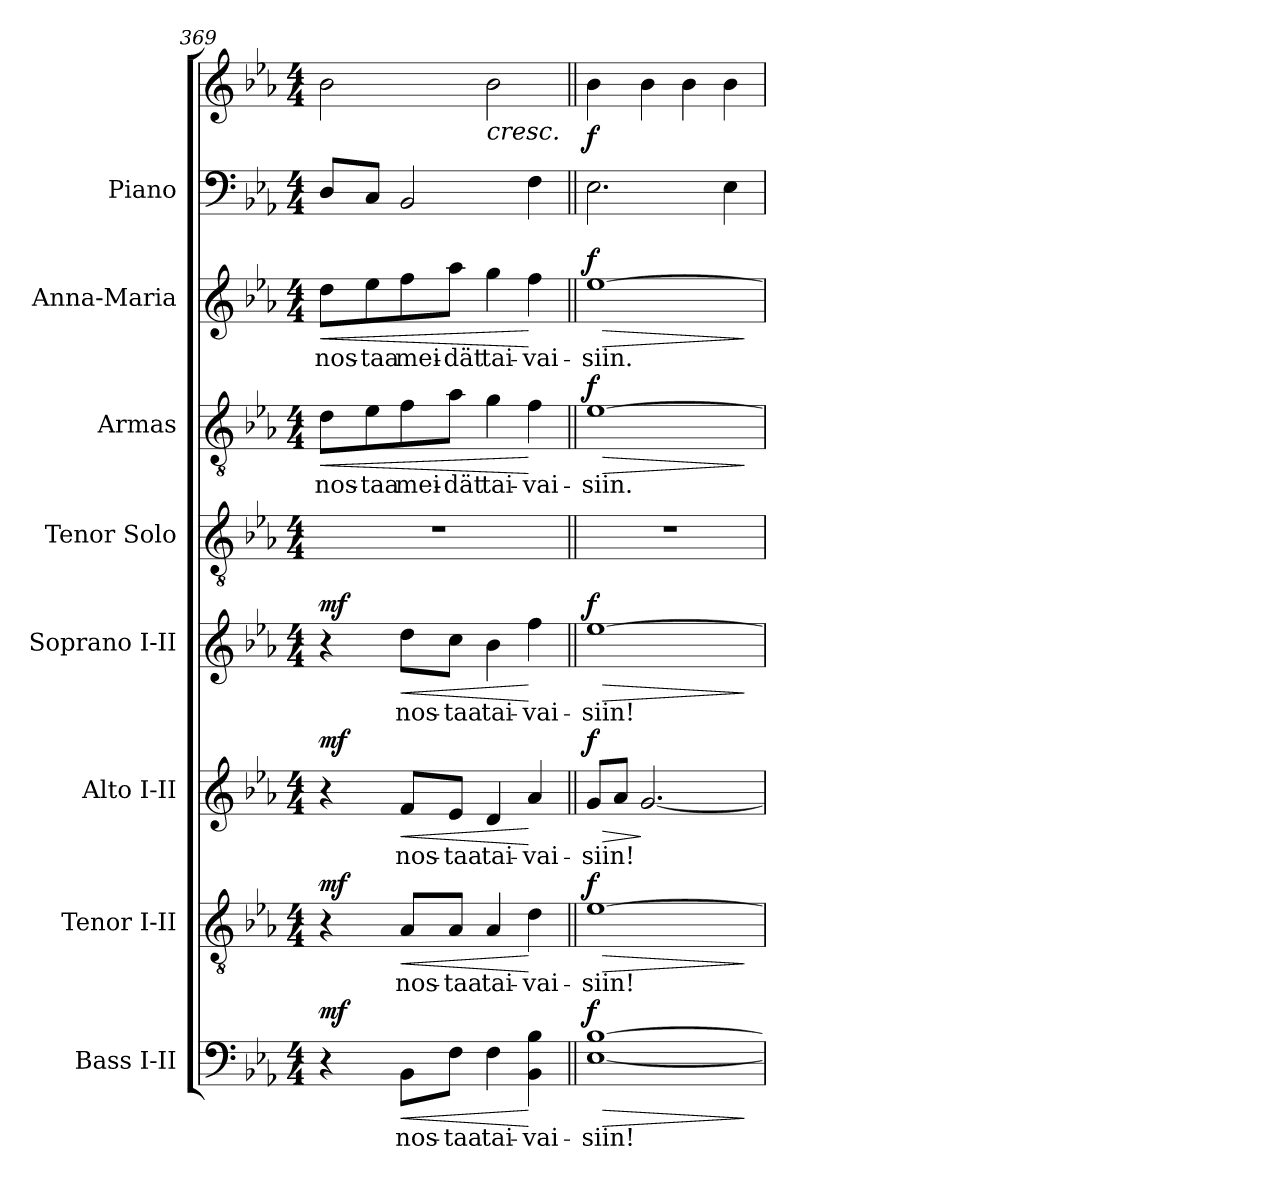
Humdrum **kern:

**kern	**text	**dynam	**kern	**text	**dynam	**kern	**text	**dynam	**kern	**text	**dynam	**kern	**kern	**text	**dynam	**kern	**text	**dynam	**kern	**kern	**dynam
*part8	*part8	*part8	*part7	*part7	*part7	*part6	*part6	*part6	*part5	*part5	*part5	*part4	*part3	*part3	*part3	*part2	*part2	*part2	*part1	*part1	*part1
*staff9	*staff9	*staff9	*staff8	*staff8	*staff8	*staff7	*staff7	*staff7	*staff6	*staff6	*staff6	*staff5	*staff4	*staff4	*staff4	*staff3	*staff3	*staff3	*staff2	*staff1	*staff1/2
*I"Bass I-II	*	*	*I"Tenor I-II	*	*	*I"Alto I-II	*	*	*I"Soprano I-II	*	*	*I"Tenor Solo	*I"Armas	*	*	*I"Anna-Maria	*	*	*I"Piano	*	*
*I'B.	*	*	*I'T.	*	*	*I'A.	*	*	*I'S.	*	*	*I'T. Solo	*I'Armas	*	*	*I'A-M	*	*	*I'Pno.	*	*
*clefF4	*	*	*clefGv2	*	*	*clefG2	*	*	*clefG2	*	*	*clefGv2	*clefGv2	*	*	*clefG2	*	*	*clefF4	*clefG2	*
*	*	*	*ITrd7c12	*	*	*	*	*	*	*	*	*ITrd7c12	*ITrd7c12	*	*	*	*	*	*	*	*
*k[b-e-a-]	*	*	*k[b-e-a-]	*	*	*k[b-e-a-]	*	*	*k[b-e-a-]	*	*	*k[b-e-a-]	*k[b-e-a-]	*	*	*k[b-e-a-]	*	*	*k[b-e-a-]	*k[b-e-a-]	*
*E-:	*	*	*E-:	*	*	*E-:	*	*	*E-:	*	*	*E-:	*E-:	*	*	*E-:	*	*	*E-:	*E-:	*
*M4/4	*	*	*M4/4	*	*	*M4/4	*	*	*M4/4	*	*	*M4/4	*M4/4	*	*	*M4/4	*	*	*M4/4	*M4/4	*
=369	=369	=369	=369	=369	=369	=369	=369	=369	=369	=369	=369	=369	=369	=369	=369	=369	=369	=369	=369	=369	=369
!	!	!	!	!	!	!	!	!	!	!	!	!	!	!LO:LY:b:color=#000000	!LO:HP:b	!	!	!	!	!	!
!	!	!	!	!	!	!	!	!	!	!	!	!	!	!	!	!	!LO:LY:b:color=#000000	!LO:HP:b	!	!	!
4r	.	mf	4r	.	mf	4r	.	mf	4r	.	mf	1r	8Di\L	nos-	<	8ddi\L	nos-	<	8Di/L	2b-i\	.
!	!	!	!	!	!	!	!	!	!	!	!	!	!	!LO:LY:b:color=#000000	!	!	!	!	!	!	!
!	!	!	!	!	!	!	!	!	!	!	!	!	!	!	!	!	!LO:LY:b:color=#000000	!	!	!	!
.	.	.	.	.	.	.	.	.	.	.	.	.	8E-i\	-taa	.	8ee-i\	-taa	.	8Ci/J	.	[
!	!LO:LY:b:color=#000000	!LO:HP:b	!	!	!	!	!	!	!	!	!	!	!	!	!	!	!	!	!	!	!
!	!	!	!	!LO:LY:b:color=#000000	!LO:HP:b	!	!	!	!	!	!	!	!	!	!	!	!	!	!	!	!
!	!	!	!	!	!	!	!LO:LY:b:color=#000000	!LO:HP:b	!	!	!	!	!	!	!	!	!	!	!	!	!
!	!	!	!	!	!	!	!	!	!	!LO:LY:b:color=#000000	!LO:HP:b	!	!	!	!	!	!	!	!	!	!
!	!	!	!	!	!	!	!	!	!	!	!	!	!	!LO:LY:b:color=#000000	!	!	!	!	!	!	!
!	!	!	!	!	!	!	!	!	!	!	!	!	!	!	!	!	!LO:LY:b:color=#000000	!	!	!	!
8BB-i\L	nos-	<	8AA-i/L	nos-	<	8fi/L	nos-	<	8ddi\L	nos-	<	.	8Fi\	mei-	.	8ffi\	mei-	.	2BB-i/	.	.
!	!LO:LY:b:color=#000000	!	!	!	!	!	!	!	!	!	!	!	!	!	!	!	!	!	!	!	!
!	!	!	!	!LO:LY:b:color=#000000	!	!	!	!	!	!	!	!	!	!	!	!	!	!	!	!	!
!	!	!	!	!	!	!	!LO:LY:b:color=#000000	!	!	!	!	!	!	!	!	!	!	!	!	!	!
!	!	!	!	!	!	!	!	!	!	!LO:LY:b:color=#000000	!	!	!	!	!	!	!	!	!	!	!
!	!	!	!	!	!	!	!	!	!	!	!	!	!	!LO:LY:b:color=#000000	!	!	!	!	!	!	!
!	!	!	!	!	!	!	!	!	!	!	!	!	!	!	!	!	!LO:LY:b:color=#000000	!	!	!	!
8Fi\J	-taa	.	8AA-i/J	-taa	.	8e-i/J	-taa	.	8cci\J	-taa	.	.	8A-i\J	-dät	.	8aa-i\J	-dät	.	.	.	.
!	!LO:LY:b:color=#000000	!	!	!	!	!	!	!	!	!	!	!	!	!	!	!	!	!	!	!	!
!	!	!	!	!LO:LY:b:color=#000000	!	!	!	!	!	!	!	!	!	!	!	!	!	!	!	!	!
!	!	!	!	!	!	!	!LO:LY:b:color=#000000	!	!	!	!	!	!	!	!	!	!	!	!	!	!
!	!	!	!	!	!	!	!	!	!	!LO:LY:b:color=#000000	!	!	!	!	!	!	!	!	!	!	!
!	!	!	!	!	!	!	!	!	!	!	!	!	!	!LO:LY:b:color=#000000	!	!	!	!	!	!	!
!	!	!	!	!	!	!	!	!	!	!	!	!	!	!	!	!	!LO:LY:b:color=#000000	!	!	!	!LO:HP:b
4Fi\	tai-	.	4AA-i/	tai-	.	4di/	tai-	.	4b-i\	tai-	.	.	4Gi\	tai-	.	4ggi\	tai-	.	.	2b-i\	<
!	!LO:LY:b:color=#000000	!	!	!	!	!	!	!	!	!	!	!	!	!	!	!	!	!	!	!	!
!	!	!	!	!LO:LY:b:color=#000000	!	!	!	!	!	!	!	!	!	!	!	!	!	!	!	!	!
!	!	!	!	!	!	!	!LO:LY:b:color=#000000	!	!	!	!	!	!	!	!	!	!	!	!	!	!
!	!	!	!	!	!	!	!	!	!	!LO:LY:b:color=#000000	!	!	!	!	!	!	!	!	!	!	!
!	!	!	!	!	!	!	!	!	!	!	!	!	!	!LO:LY:b:color=#000000	!	!	!	!	!	!	!
!	!	!	!	!	!	!	!	!	!	!	!	!	!	!	!	!	!LO:LY:b:color=#000000	!	!	!	!
4BB-i\ 4B-i	-vai-	[	4Di\	-vai-	[	4a-i/	-vai-	[	4ffi\	-vai-	[	.	4Fi\	-vai-	[	4ffi\	-vai-	[	4Fi\	.	.
!!LO:PB:g=z
=370||	=370||	=370||	=370||	=370||	=370||	=370||	=370||	=370||	=370||	=370||	=370||	=370||	=370||	=370||	=370||	=370||	=370||	=370||	=370||	=370||	=370||
!	!LO:LY:b:color=#000000	!LO:HP:b	!	!	!	!	!	!	!	!	!	!	!	!	!	!	!	!	!	!	!
!	!	!	!	!LO:LY:b:color=#000000	!LO:HP:b	!	!	!	!	!	!	!	!	!	!	!	!	!	!	!	!
!	!	!	!	!	!	!	!LO:LY:b:color=#000000	!LO:HP:b	!	!	!	!	!	!	!	!	!	!	!	!	!
!	!	!	!	!	!	!	!	!	!	!LO:LY:b:color=#000000	!LO:HP:b	!	!	!	!	!	!	!	!	!	!
!	!	!	!	!	!	!	!	!	!	!	!	!	!	!LO:LY:b:color=#000000	!LO:HP:b	!	!	!	!	!	!
!	!	!	!	!	!	!	!	!	!	!	!	!	!	!	!	!	!LO:LY:b:color=#000000	!LO:HP:b	!	!	!
[<1E-i [>1B-i	-siin!	> f	[>1E-i	-siin!	> f	8gi/L	-siin!	> f	[>1ee-i	-siin!	> f	1r	[>1E-i	-siin.	> f	[>1ee-i	-siin.	> f	2.E-i\	4b-i	f
.	.	.	.	.	.	8a-i/J	.	.	.	.	.	.	.	.	.	.	.	.	.	.	.
.	.	.	.	.	.	[<2.gi/	.	]	.	.	.	.	.	.	.	.	.	.	.	4b-i	.
.	.	.	.	.	.	.	.	.	.	.	.	.	.	.	.	.	.	.	.	4b-i	.
.	.	.	.	.	.	.	.	.	.	.	.	.	.	.	.	.	.	.	4E-i\	4b-i	.
.	.	]	.	.	]	.	.	.	.	.	]	.	.	.	]	.	.	]	.	.	.
=	=	=	=	=	=	=	=	=	=	=	=	=	=	=	=	=	=	=	=	=	=
*-	*-	*-	*-	*-	*-	*-	*-	*-	*-	*-	*-	*-	*-	*-	*-	*-	*-	*-	*-	*-	*-
